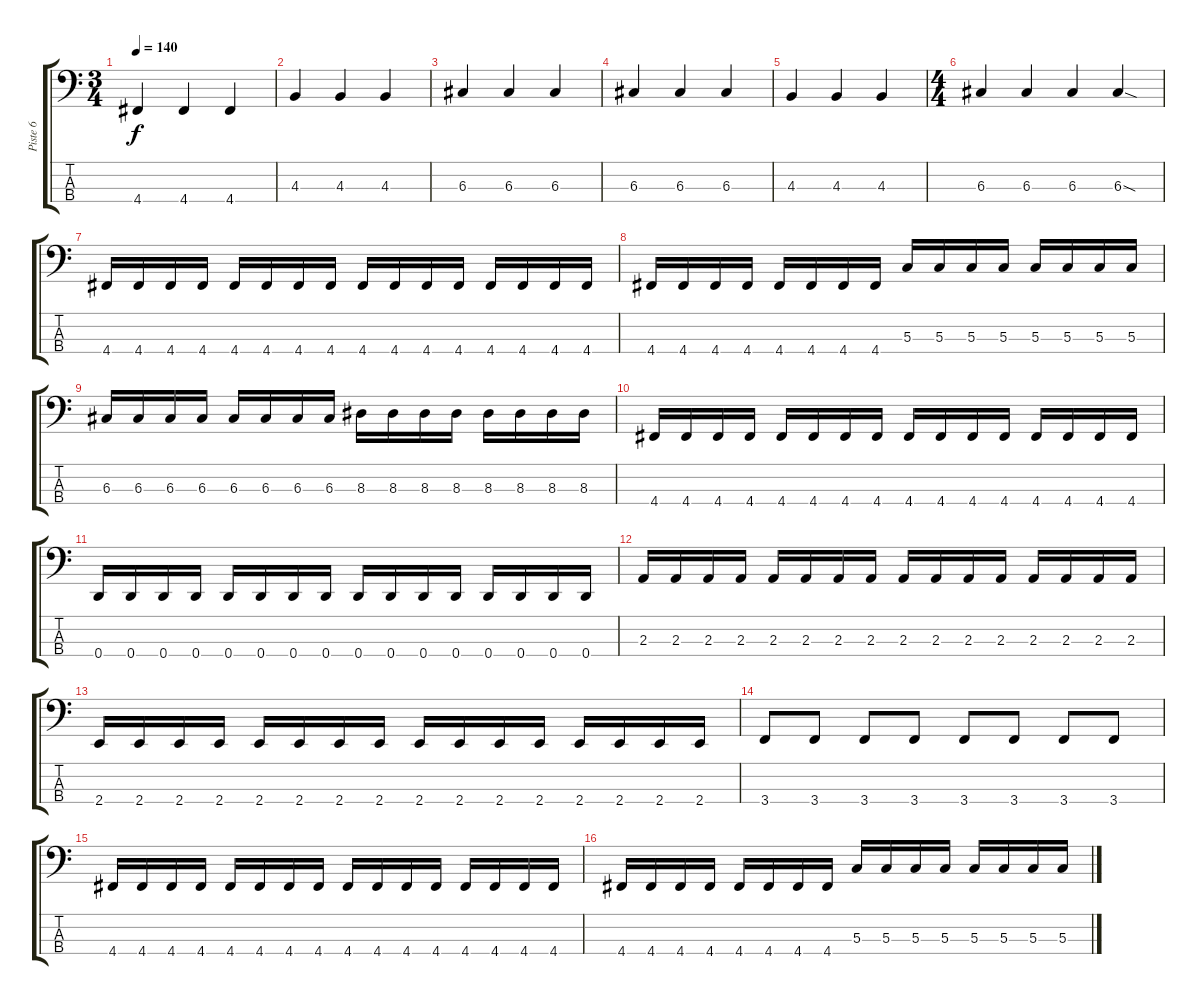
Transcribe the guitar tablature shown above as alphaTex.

\track ("Piste 6" "Piste 6") {instrument electricbassfinger}
\staff {score tabs}
\tuning (F2 C2 G1 D1) {hide}
\ts (3 4)
\tempo 140
\clef f4
\ks c
4.4.4{dy f} 4.4.4 4.4.4 |
4.3.4 4.3.4 4.3.4 |
6.3.4 6.3.4 6.3.4 |
6.3.4 6.3.4 6.3.4 |
4.3.4 4.3.4 4.3.4 |
\ts (4 4)
6.3.4 6.3.4 6.3.4 6.3{sod}.4 |
4.4.16 4.4.16 4.4.16 4.4.16 4.4.16 4.4.16 4.4.16 4.4.16 4.4.16 4.4.16 4.4.16 4.4.16 4.4.16 4.4.16 4.4.16 4.4.16 |
4.4.16 4.4.16 4.4.16 4.4.16 4.4.16 4.4.16 4.4.16 4.4.16 5.3.16 5.3.16 5.3.16 5.3.16 5.3.16 5.3.16 5.3.16 5.3.16 |
6.3.16 6.3.16 6.3.16 6.3.16 6.3.16 6.3.16 6.3.16 6.3.16 8.3.16 8.3.16 8.3.16 8.3.16 8.3.16 8.3.16 8.3.16 8.3.16 |
4.4.16 4.4.16 4.4.16 4.4.16 4.4.16 4.4.16 4.4.16 4.4.16 4.4.16 4.4.16 4.4.16 4.4.16 4.4.16 4.4.16 4.4.16 4.4.16 |
0.4.16 0.4.16 0.4.16 0.4.16 0.4.16 0.4.16 0.4.16 0.4.16 0.4.16 0.4.16 0.4.16 0.4.16 0.4.16 0.4.16 0.4.16 0.4.16 |
2.3.16 2.3.16 2.3.16 2.3.16 2.3.16 2.3.16 2.3.16 2.3.16 2.3.16 2.3.16 2.3.16 2.3.16 2.3.16 2.3.16 2.3.16 2.3.16 |
2.4.16 2.4.16 2.4.16 2.4.16 2.4.16 2.4.16 2.4.16 2.4.16 2.4.16 2.4.16 2.4.16 2.4.16 2.4.16 2.4.16 2.4.16 2.4.16 |
3.4.8 3.4.8 3.4.8 3.4.8 3.4.8 3.4.8 3.4.8 3.4.8 |
4.4.16 4.4.16 4.4.16 4.4.16 4.4.16 4.4.16 4.4.16 4.4.16 4.4.16 4.4.16 4.4.16 4.4.16 4.4.16 4.4.16 4.4.16 4.4.16 |
4.4.16 4.4.16 4.4.16 4.4.16 4.4.16 4.4.16 4.4.16 4.4.16 5.3.16 5.3.16 5.3.16 5.3.16 5.3.16 5.3.16 5.3.16 5.3.16
